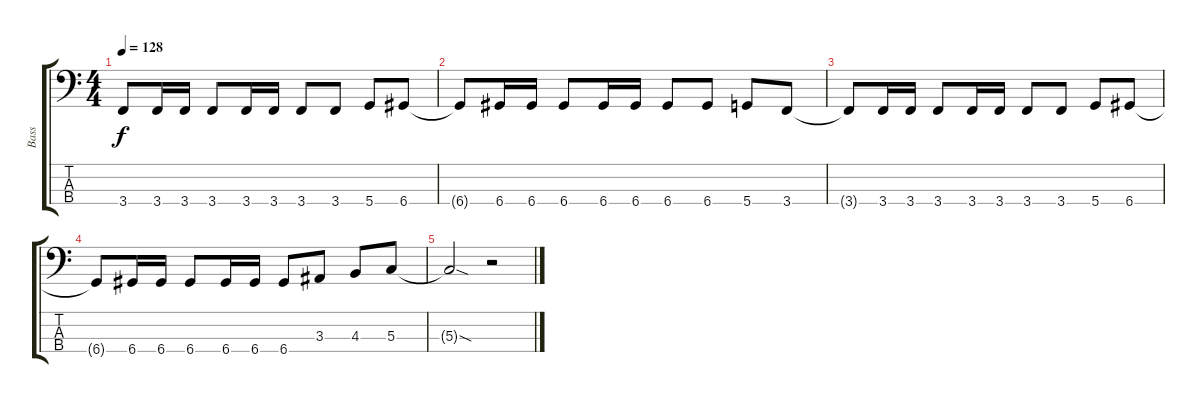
\track ("Bass" "Bass") {instrument electricbasspick}
\staff {score tabs}
\tuning (F2 C2 G1 D1) {hide}
\ts (4 4)
\tempo 128
\clef f4
\ks c
3.4{t}.8{dy f} 3.4.16 3.4.16 3.4.8 3.4.16 3.4.16 3.4.8 3.4.8 5.4.8 6.4.8 |
6.4{t}.8 6.4.16 6.4.16 6.4.8 6.4.16 6.4.16 6.4.8 6.4.8 5.4.8 3.4.8 |
3.4{t}.8 3.4.16 3.4.16 3.4.8 3.4.16 3.4.16 3.4.8 3.4.8 5.4.8 6.4.8 |
6.4{t}.8 6.4.16 6.4.16 6.4.8 6.4.16 6.4.16 6.4.8 3.3.8 4.3.8 5.3.8 |
5.3{sod t}.2 r.2
